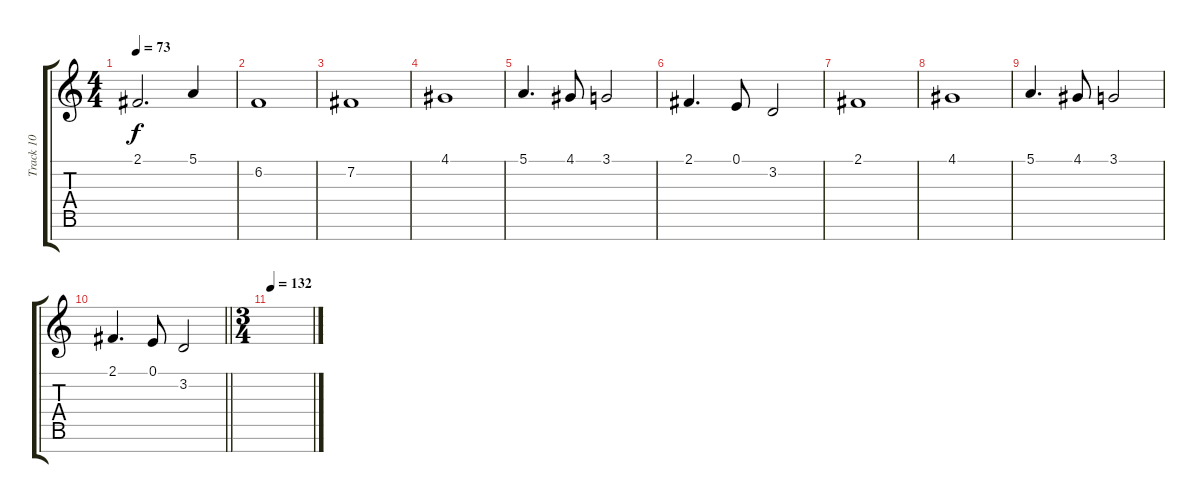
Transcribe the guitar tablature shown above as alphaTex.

\track ("Track 10" "Track 10") {instrument lead2sawtooth}
\staff {score tabs}
\tuning (E4 B3 G3 D3 A2 E2 B1) {hide}
\ts (4 4)
\tempo 73
\clef g2
\ks c
2.1.2{d dy f} 5.1.4 |
6.2.1 |
7.2.1 |
4.1.1 |
5.1.4{d} 4.1.8 3.1.2 |
2.1.4{d} 0.1.8 3.2.2 |
2.1.1 |
4.1.1 |
5.1.4{d} 4.1.8 3.1.2 |
\barLineRight lightlight
2.1.4{d} 0.1.8 3.2.2 |
\ts (3 4)
\tempo 132
